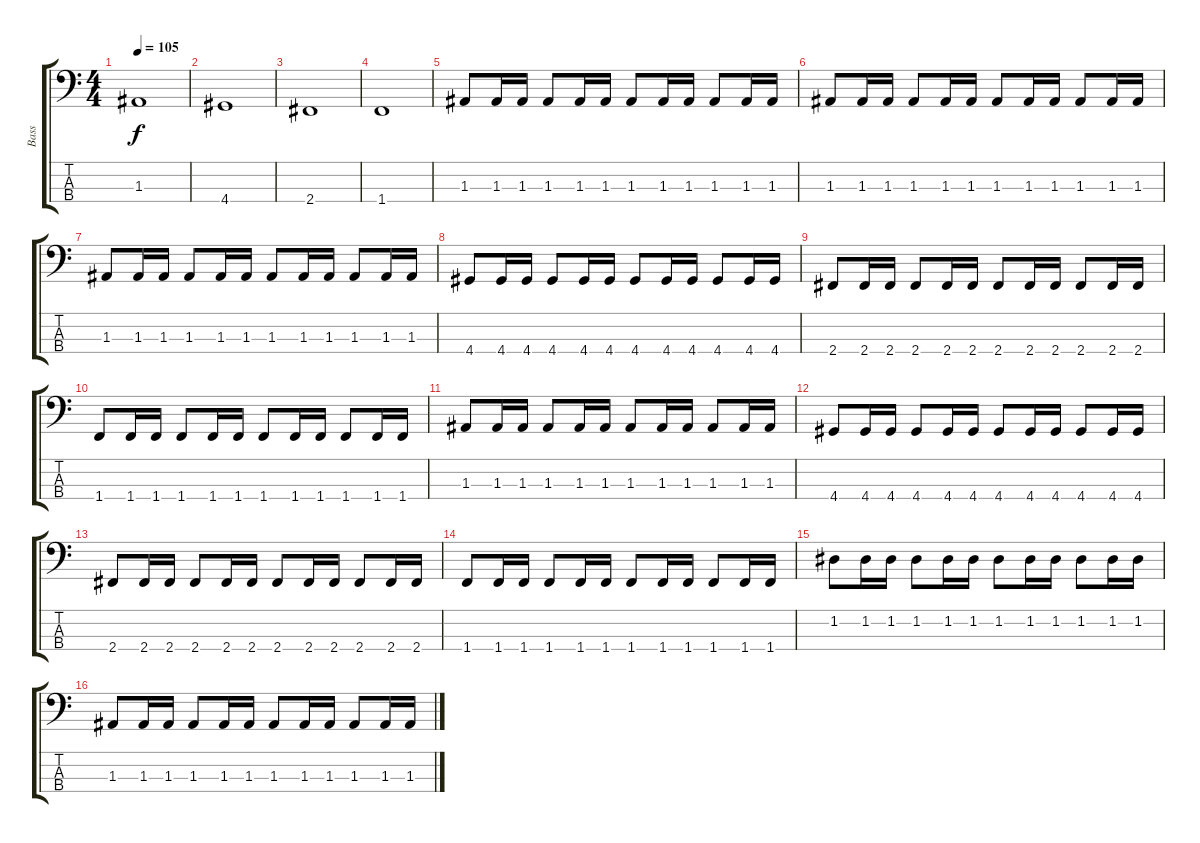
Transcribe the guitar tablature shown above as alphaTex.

\track ("Bass" "Bass") {instrument electricbassfinger}
\staff {score tabs}
\tuning (G2 D2 A1 E1) {hide}
\ts (4 4)
\tempo 105
\clef f4
\ks c
1.3.1{dy f instrument electricbassfinger} |
4.4.1 |
2.4.1 |
1.4.1 |
1.3.8 1.3.16 1.3.16 1.3.8 1.3.16 1.3.16 1.3.8 1.3.16 1.3.16 1.3.8 1.3.16 1.3.16 |
1.3.8 1.3.16 1.3.16 1.3.8 1.3.16 1.3.16 1.3.8 1.3.16 1.3.16 1.3.8 1.3.16 1.3.16 |
1.3.8 1.3.16 1.3.16 1.3.8 1.3.16 1.3.16 1.3.8 1.3.16 1.3.16 1.3.8 1.3.16 1.3.16 |
4.4.8 4.4.16 4.4.16 4.4.8 4.4.16 4.4.16 4.4.8 4.4.16 4.4.16 4.4.8 4.4.16 4.4.16 |
2.4.8 2.4.16 2.4.16 2.4.8 2.4.16 2.4.16 2.4.8 2.4.16 2.4.16 2.4.8 2.4.16 2.4.16 |
1.4.8 1.4.16 1.4.16 1.4.8 1.4.16 1.4.16 1.4.8 1.4.16 1.4.16 1.4.8 1.4.16 1.4.16 |
1.3.8 1.3.16 1.3.16 1.3.8 1.3.16 1.3.16 1.3.8 1.3.16 1.3.16 1.3.8 1.3.16 1.3.16 |
4.4.8 4.4.16 4.4.16 4.4.8 4.4.16 4.4.16 4.4.8 4.4.16 4.4.16 4.4.8 4.4.16 4.4.16 |
2.4.8 2.4.16 2.4.16 2.4.8 2.4.16 2.4.16 2.4.8 2.4.16 2.4.16 2.4.8 2.4.16 2.4.16 |
1.4.8 1.4.16 1.4.16 1.4.8 1.4.16 1.4.16 1.4.8 1.4.16 1.4.16 1.4.8 1.4.16 1.4.16 |
1.2.8 1.2.16 1.2.16 1.2.8 1.2.16 1.2.16 1.2.8 1.2.16 1.2.16 1.2.8 1.2.16 1.2.16 |
1.3.8 1.3.16 1.3.16 1.3.8 1.3.16 1.3.16 1.3.8 1.3.16 1.3.16 1.3.8 1.3.16 1.3.16
